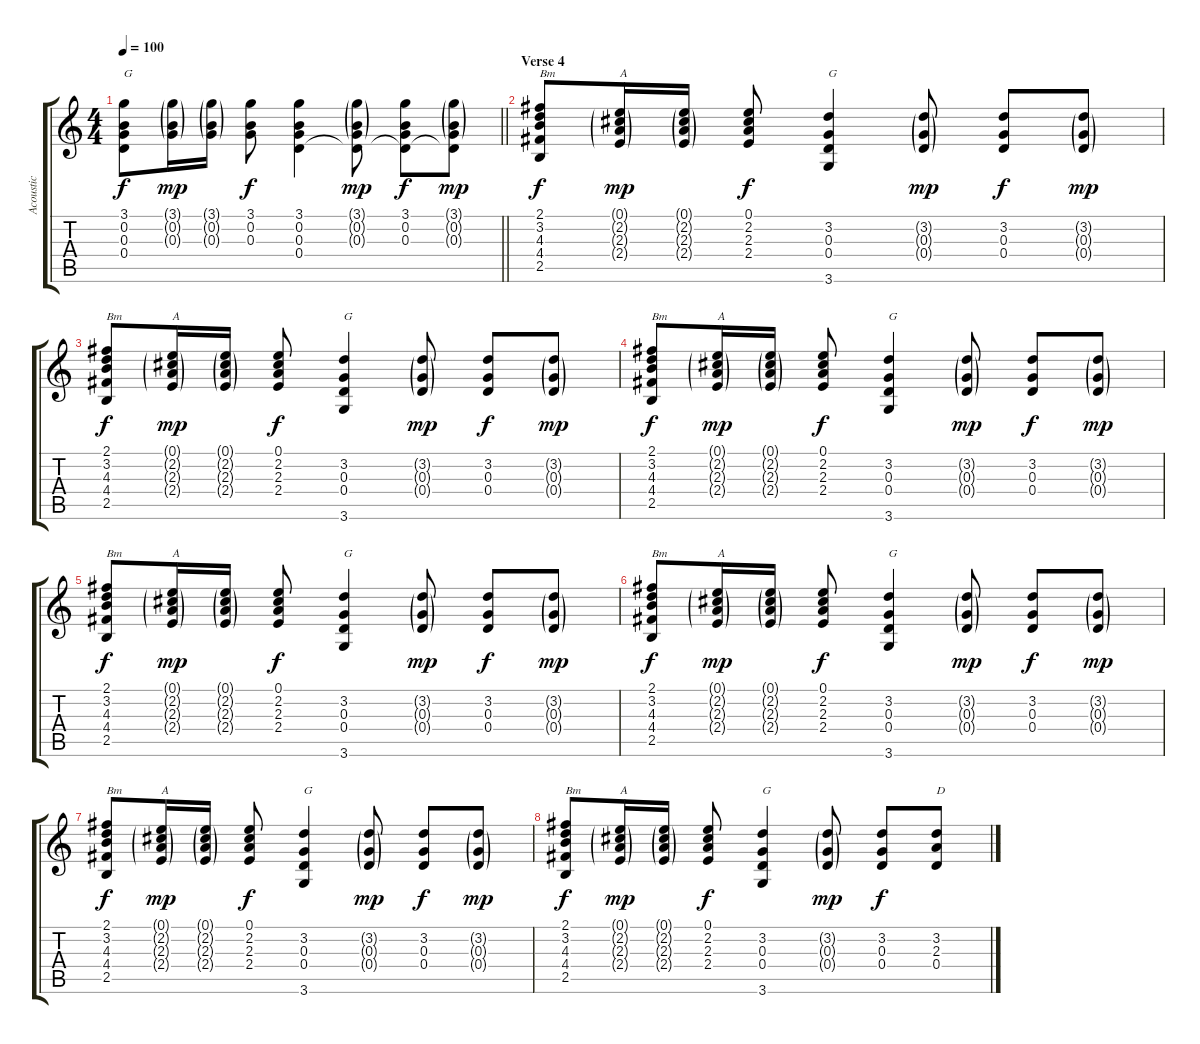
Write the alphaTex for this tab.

\track ("Acoustic" "Acoustic") {instrument acousticguitarsteel}
\staff {score tabs}
\tuning (E4 B3 G3 D3 A2 E2) {hide}
\ts (4 4)
\tempo 100
\clef g2
\barLineRight lightlight
\ks c
(3.1 0.2 0.3 0.4).8{txt "G" dy f} (3.1{g} 0.2{g} 0.3{g}).16{dy mp} (3.1{g} 0.2{g} 0.3{g}).16 (3.1 0.2 0.3).8{dy f} (3.1 0.2 0.3 0.4).4 (3.1{g} 0.2{g} 0.3{g} 0.4{t}).8{dy mp} (3.1 0.2 0.3 0.4{t}).8{dy f} (3.1{g} 0.2{g} 0.3{g} 0.4{t}).8{dy mp} |
\section ("" "Verse 4")
(2.1 3.2 4.3 4.4 2.5).8{txt "Bm" dy f} (0.1{g} 2.2{g} 2.3{g} 2.4{g}).16{txt "A" dy mp} (0.1{g} 2.2{g} 2.3{g} 2.4{g}).16 (0.1 2.2 2.3 2.4).8{dy f} (3.2 0.3 0.4 3.6).4{txt "G"} (3.2{g} 0.3{g} 0.4{g}).8{dy mp} (3.2 0.3 0.4).8{dy f} (3.2{g} 0.3{g} 0.4{g}).8{dy mp} |
(2.1 3.2 4.3 4.4 2.5).8{txt "Bm" dy f} (0.1{g} 2.2{g} 2.3{g} 2.4{g}).16{txt "A" dy mp} (0.1{g} 2.2{g} 2.3{g} 2.4{g}).16 (0.1 2.2 2.3 2.4).8{dy f} (3.2 0.3 0.4 3.6).4{txt "G"} (3.2{g} 0.3{g} 0.4{g}).8{dy mp} (3.2 0.3 0.4).8{dy f} (3.2{g} 0.3{g} 0.4{g}).8{dy mp} |
(2.1 3.2 4.3 4.4 2.5).8{txt "Bm" dy f} (0.1{g} 2.2{g} 2.3{g} 2.4{g}).16{txt "A" dy mp} (0.1{g} 2.2{g} 2.3{g} 2.4{g}).16 (0.1 2.2 2.3 2.4).8{dy f} (3.2 0.3 0.4 3.6).4{txt "G"} (3.2{g} 0.3{g} 0.4{g}).8{dy mp} (3.2 0.3 0.4).8{dy f} (3.2{g} 0.3{g} 0.4{g}).8{dy mp} |
(2.1 3.2 4.3 4.4 2.5).8{txt "Bm" dy f} (0.1{g} 2.2{g} 2.3{g} 2.4{g}).16{txt "A" dy mp} (0.1{g} 2.2{g} 2.3{g} 2.4{g}).16 (0.1 2.2 2.3 2.4).8{dy f} (3.2 0.3 0.4 3.6).4{txt "G"} (3.2{g} 0.3{g} 0.4{g}).8{dy mp} (3.2 0.3 0.4).8{dy f} (3.2{g} 0.3{g} 0.4{g}).8{dy mp} |
(2.1 3.2 4.3 4.4 2.5).8{txt "Bm" dy f} (0.1{g} 2.2{g} 2.3{g} 2.4{g}).16{txt "A" dy mp} (0.1{g} 2.2{g} 2.3{g} 2.4{g}).16 (0.1 2.2 2.3 2.4).8{dy f} (3.2 0.3 0.4 3.6).4{txt "G"} (3.2{g} 0.3{g} 0.4{g}).8{dy mp} (3.2 0.3 0.4).8{dy f} (3.2{g} 0.3{g} 0.4{g}).8{dy mp} |
(2.1 3.2 4.3 4.4 2.5).8{txt "Bm" dy f} (0.1{g} 2.2{g} 2.3{g} 2.4{g}).16{txt "A" dy mp} (0.1{g} 2.2{g} 2.3{g} 2.4{g}).16 (0.1 2.2 2.3 2.4).8{dy f} (3.2 0.3 0.4 3.6).4{txt "G"} (3.2{g} 0.3{g} 0.4{g}).8{dy mp} (3.2 0.3 0.4).8{dy f} (3.2{g} 0.3{g} 0.4{g}).8{dy mp} |
(2.1 3.2 4.3 4.4 2.5).8{txt "Bm" dy f} (0.1{g} 2.2{g} 2.3{g} 2.4{g}).16{txt "A" dy mp} (0.1{g} 2.2{g} 2.3{g} 2.4{g}).16 (0.1 2.2 2.3 2.4).8{dy f} (3.2 0.3 0.4 3.6).4{txt "G"} (3.2{g} 0.3{g} 0.4{g}).8{dy mp} (3.2 0.3 0.4).8{dy f} (3.2 2.3 0.4).8{txt "D"}
